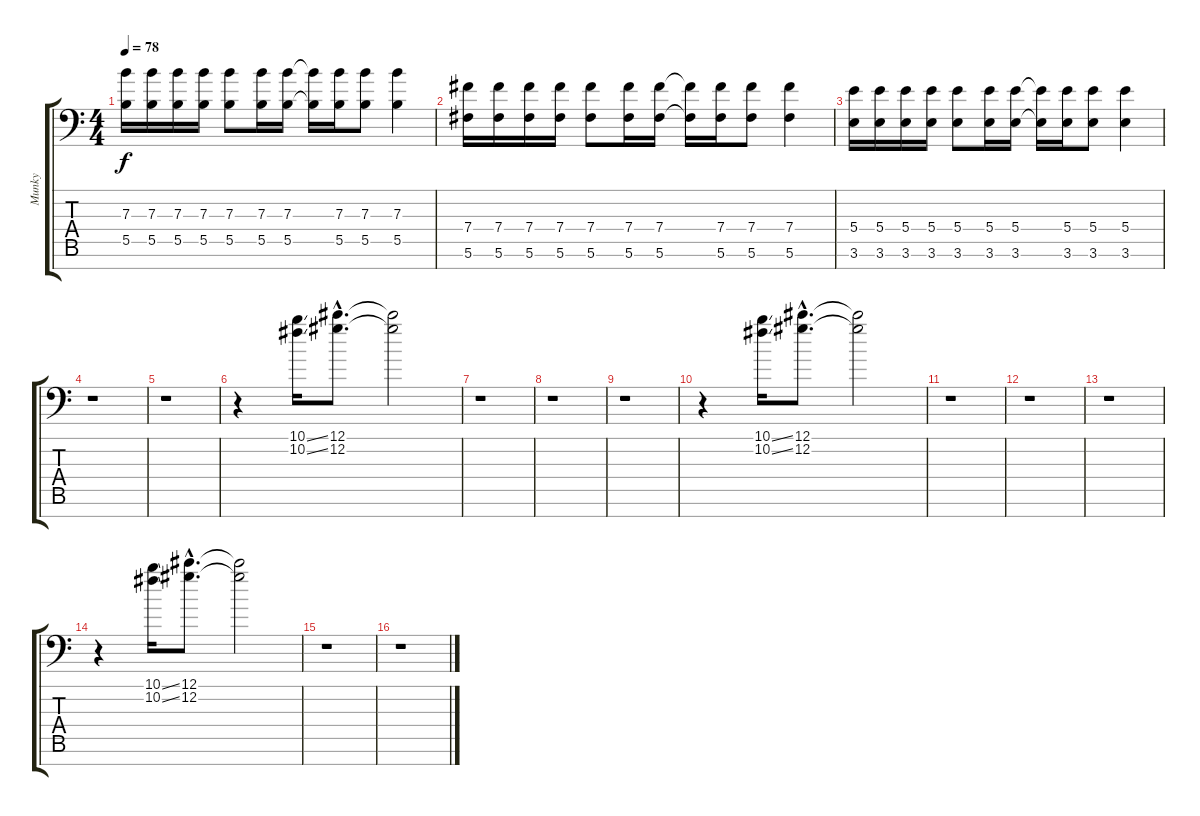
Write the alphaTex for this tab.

\track ("Munky" "Munky") {instrument electricguitarclean}
\staff {score tabs}
\tuning (Db4 Ab3 E3 B2 Gb2 Db2 Ab1) {hide}
\ts (4 4)
\tempo 78
\clef f4
\ks c
(7.3 5.5).16{dy f} (7.3 5.5).16 (7.3 5.5).16 (7.3 5.5).16 (7.3 5.5).8 (7.3 5.5).16 (7.3 5.5).16 (7.3{t} 5.5{t}).16 (7.3 5.5).16 (7.3 5.5).8 (7.3 5.5).4 |
(7.4 5.6).16{instrument acousticguitarnylon} (7.4 5.6).16 (7.4 5.6).16 (7.4 5.6).16 (7.4 5.6).8 (7.4 5.6).16 (7.4 5.6).16 (7.4{t} 5.6{t}).16 (7.4 5.6).16 (7.4 5.6).8 (7.4 5.6).4 |
(5.4 3.6).16 (5.4 3.6).16 (5.4 3.6).16 (5.4 3.6).16 (5.4 3.6).8 (5.4 3.6).16 (5.4 3.6).16 (5.4{t} 3.6{t}).16 (5.4 3.6).16 (5.4 3.6).8 (5.4 3.6).4 |
r.1 |
r.1 |
r.4 (10.1{ss} 10.2{ss}).16 (12.1{hac} 12.2{hac}).8{d} (12.1{t} 12.2{t}).2 |
r.1 |
r.1 |
r.1 |
r.4 (10.1{ss} 10.2{ss}).16 (12.1{hac} 12.2{hac}).8{d} (12.1{t} 12.2{t}).2 |
r.1 |
r.1 |
r.1 |
r.4 (10.1{ss} 10.2{ss}).16 (12.1{hac} 12.2{hac}).8{d} (12.1{t} 12.2{t}).2 |
r.1 |
r.1
